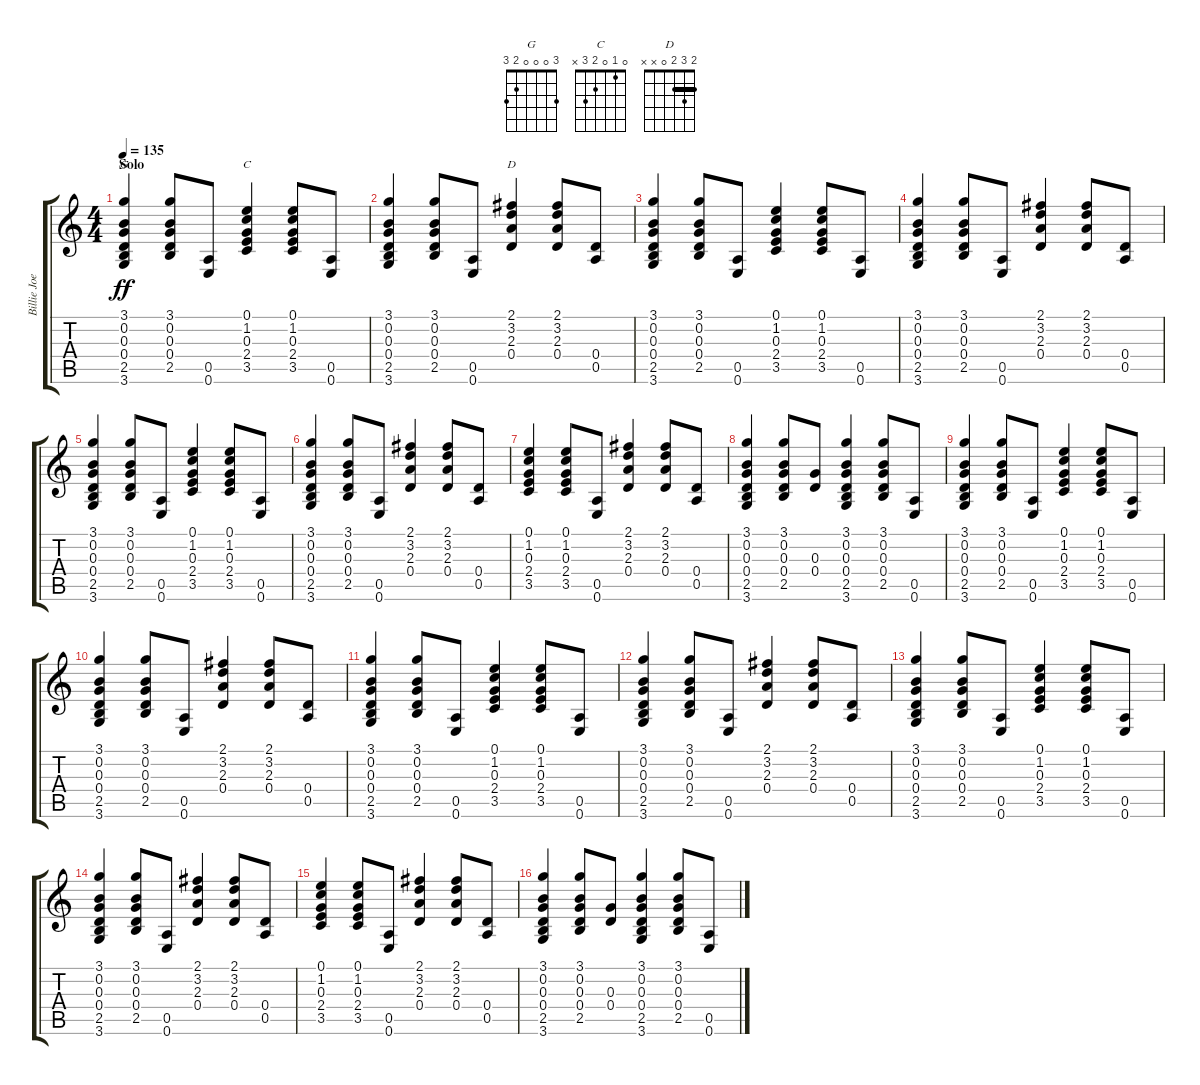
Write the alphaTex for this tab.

\track ("Billie Joe Armstrong (Guitar 1)" "Billie Joe") {instrument acousticguitarsteel}
\staff {score tabs}
\tuning (E4 B3 G3 D3 A2 E2) {hide}
\chord ("G" 3 0 0 0 2 3)
\chord ("C" 0 1 0 2 3 x)
\chord ("D" 2 3 2 0 x x) {barre 2}
\ts (4 4)
\section ("" "Solo")
\tempo 135
\clef g2
\ks c
(3.1 0.2 0.3 0.4 2.5 3.6).4{ch "G" dy ff} (3.1 0.2 0.3 0.4 2.5).8 (0.5 0.6).8 (0.1 1.2 0.3 2.4 3.5).4{ch "C"} (0.1 1.2 0.3 2.4 3.5).8 (0.5 0.6).8 |
(3.1 0.2 0.3 0.4 2.5 3.6).4 (3.1 0.2 0.3 0.4 2.5).8 (0.5 0.6).8 (2.1 3.2 2.3 0.4).4{ch "D"} (2.1 3.2 2.3 0.4).8 (0.4 0.5).8 |
(3.1 0.2 0.3 0.4 2.5 3.6).4 (3.1 0.2 0.3 0.4 2.5).8 (0.5 0.6).8 (0.1 1.2 0.3 2.4 3.5).4 (0.1 1.2 0.3 2.4 3.5).8 (0.5 0.6).8 |
(3.1 0.2 0.3 0.4 2.5 3.6).4 (3.1 0.2 0.3 0.4 2.5).8 (0.5 0.6).8 (2.1 3.2 2.3 0.4).4 (2.1 3.2 2.3 0.4).8 (0.4 0.5).8 |
(3.1 0.2 0.3 0.4 2.5 3.6).4 (3.1 0.2 0.3 0.4 2.5).8 (0.5 0.6).8 (0.1 1.2 0.3 2.4 3.5).4 (0.1 1.2 0.3 2.4 3.5).8 (0.5 0.6).8 |
(3.1 0.2 0.3 0.4 2.5 3.6).4 (3.1 0.2 0.3 0.4 2.5).8 (0.5 0.6).8 (2.1 3.2 2.3 0.4).4 (2.1 3.2 2.3 0.4).8 (0.4 0.5).8 |
(0.1 1.2 0.3 2.4 3.5).4 (0.1 1.2 0.3 2.4 3.5).8 (0.5 0.6).8 (2.1 3.2 2.3 0.4).4 (2.1 3.2 2.3 0.4).8 (0.4 0.5).8 |
(3.1 0.2 0.3 0.4 2.5 3.6).4 (3.1 0.2 0.3 0.4 2.5).8 (0.3 0.4).8 (3.1 0.2 0.3 0.4 2.5 3.6).4 (3.1 0.2 0.3 0.4 2.5).8 (0.5 0.6).8 |
(3.1 0.2 0.3 0.4 2.5 3.6).4 (3.1 0.2 0.3 0.4 2.5).8 (0.5 0.6).8 (0.1 1.2 0.3 2.4 3.5).4 (0.1 1.2 0.3 2.4 3.5).8 (0.5 0.6).8 |
(3.1 0.2 0.3 0.4 2.5 3.6).4 (3.1 0.2 0.3 0.4 2.5).8 (0.5 0.6).8 (2.1 3.2 2.3 0.4).4 (2.1 3.2 2.3 0.4).8 (0.4 0.5).8 |
(3.1 0.2 0.3 0.4 2.5 3.6).4 (3.1 0.2 0.3 0.4 2.5).8 (0.5 0.6).8 (0.1 1.2 0.3 2.4 3.5).4 (0.1 1.2 0.3 2.4 3.5).8 (0.5 0.6).8 |
(3.1 0.2 0.3 0.4 2.5 3.6).4 (3.1 0.2 0.3 0.4 2.5).8 (0.5 0.6).8 (2.1 3.2 2.3 0.4).4 (2.1 3.2 2.3 0.4).8 (0.4 0.5).8 |
(3.1 0.2 0.3 0.4 2.5 3.6).4 (3.1 0.2 0.3 0.4 2.5).8 (0.5 0.6).8 (0.1 1.2 0.3 2.4 3.5).4 (0.1 1.2 0.3 2.4 3.5).8 (0.5 0.6).8 |
(3.1 0.2 0.3 0.4 2.5 3.6).4 (3.1 0.2 0.3 0.4 2.5).8 (0.5 0.6).8 (2.1 3.2 2.3 0.4).4 (2.1 3.2 2.3 0.4).8 (0.4 0.5).8 |
(0.1 1.2 0.3 2.4 3.5).4 (0.1 1.2 0.3 2.4 3.5).8 (0.5 0.6).8 (2.1 3.2 2.3 0.4).4 (2.1 3.2 2.3 0.4).8 (0.4 0.5).8 |
(3.1 0.2 0.3 0.4 2.5 3.6).4 (3.1 0.2 0.3 0.4 2.5).8 (0.3 0.4).8 (3.1 0.2 0.3 0.4 2.5 3.6).4 (3.1 0.2 0.3 0.4 2.5).8 (0.5 0.6).8
